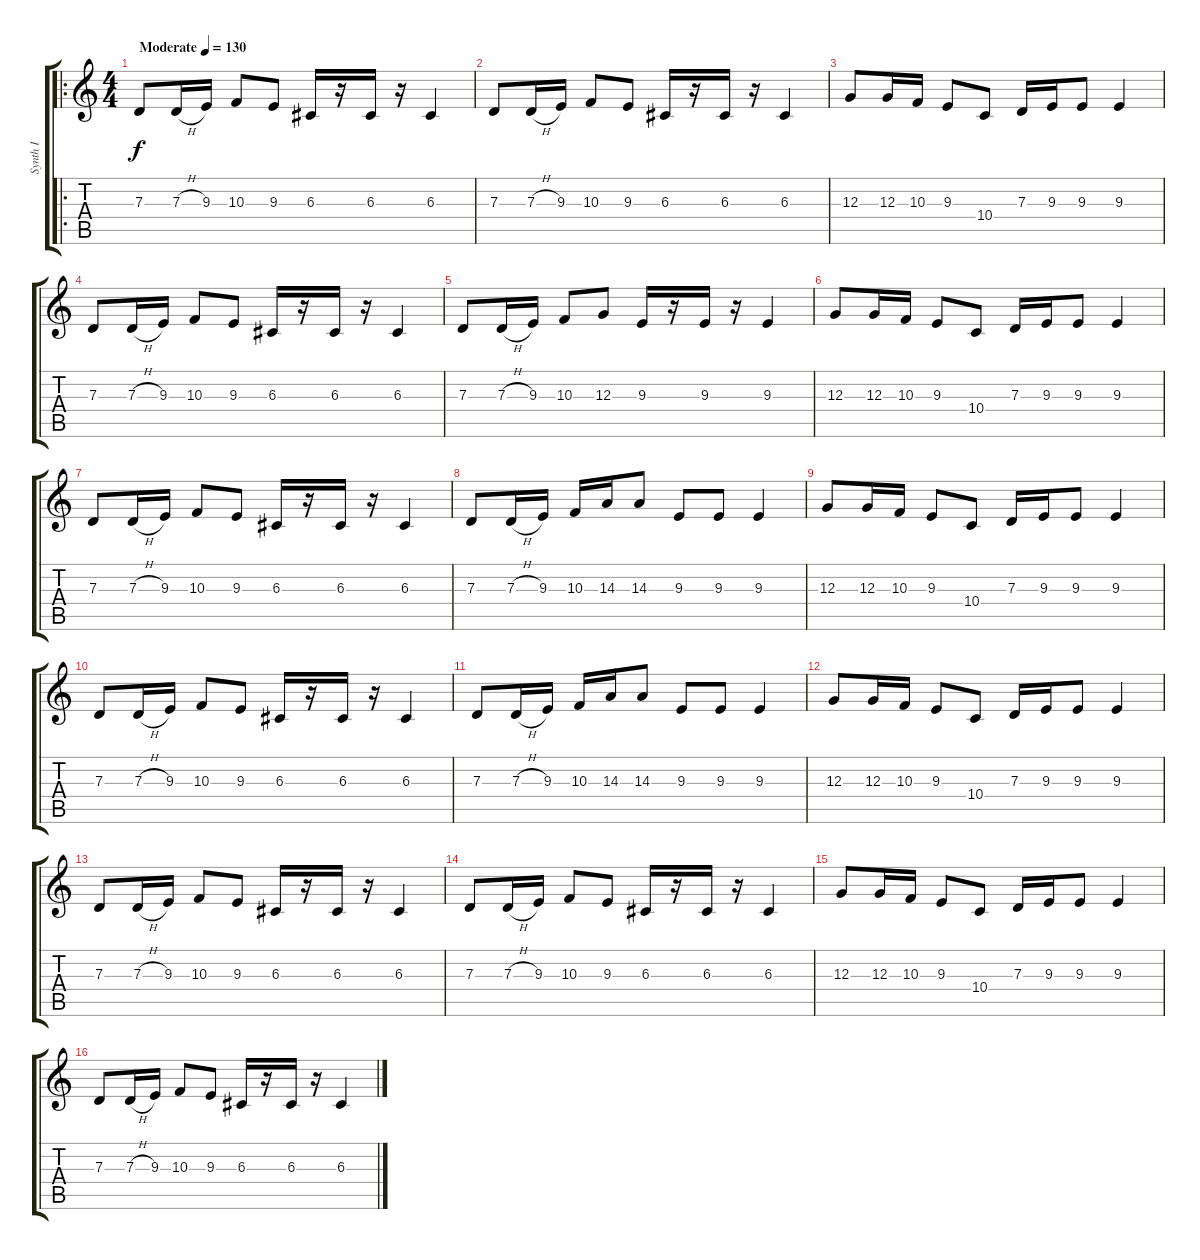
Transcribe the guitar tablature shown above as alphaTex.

\track ("Synth I" "Synth I") {instrument sopranosax}
\staff {score tabs}
\tuning (E4 B3 G3 D3 A2 E2) {hide}
\ro
\ts (4 4)
\tempo (130 "Moderate")
\clef g2
\ks c
7.3.8{dy f instrument sopranosax} 7.3{h}.16 9.3.16 10.3.8 9.3.8 6.3.16 r.16 6.3.16 r.16 6.3.4 |
7.3.8 7.3{h}.16 9.3.16 10.3.8 9.3.8 6.3.16 r.16 6.3.16 r.16 6.3.4 |
12.3.8 12.3.16 10.3.16 9.3.8 10.4.8 7.3.16 9.3.16 9.3.8 9.3.4 |
7.3.8 7.3{h}.16 9.3.16 10.3.8 9.3.8 6.3.16 r.16 6.3.16 r.16 6.3.4 |
7.3.8 7.3{h}.16 9.3.16 10.3.8 12.3.8 9.3.16 r.16 9.3.16 r.16 9.3.4 |
12.3.8 12.3.16 10.3.16 9.3.8 10.4.8 7.3.16 9.3.16 9.3.8 9.3.4 |
7.3.8 7.3{h}.16 9.3.16 10.3.8 9.3.8 6.3.16 r.16 6.3.16 r.16 6.3.4 |
7.3.8 7.3{h}.16 9.3.16 10.3.16 14.3.16 14.3.8 9.3.8 9.3.8 9.3.4 |
12.3.8 12.3.16 10.3.16 9.3.8 10.4.8 7.3.16 9.3.16 9.3.8 9.3.4 |
7.3.8 7.3{h}.16 9.3.16 10.3.8 9.3.8 6.3.16 r.16 6.3.16 r.16 6.3.4 |
7.3.8 7.3{h}.16 9.3.16 10.3.16 14.3.16 14.3.8 9.3.8 9.3.8 9.3.4 |
12.3.8 12.3.16 10.3.16 9.3.8 10.4.8 7.3.16 9.3.16 9.3.8 9.3.4 |
7.3.8{volume 9 instrument orchestralharp} 7.3{h}.16 9.3.16 10.3.8 9.3.8 6.3.16 r.16 6.3.16 r.16 6.3.4 |
7.3.8 7.3{h}.16 9.3.16 10.3.8 9.3.8 6.3.16 r.16 6.3.16 r.16 6.3.4 |
12.3.8 12.3.16 10.3.16 9.3.8 10.4.8 7.3.16 9.3.16 9.3.8 9.3.4 |
7.3.8 7.3{h}.16 9.3.16 10.3.8 9.3.8 6.3.16 r.16 6.3.16 r.16 6.3.4
